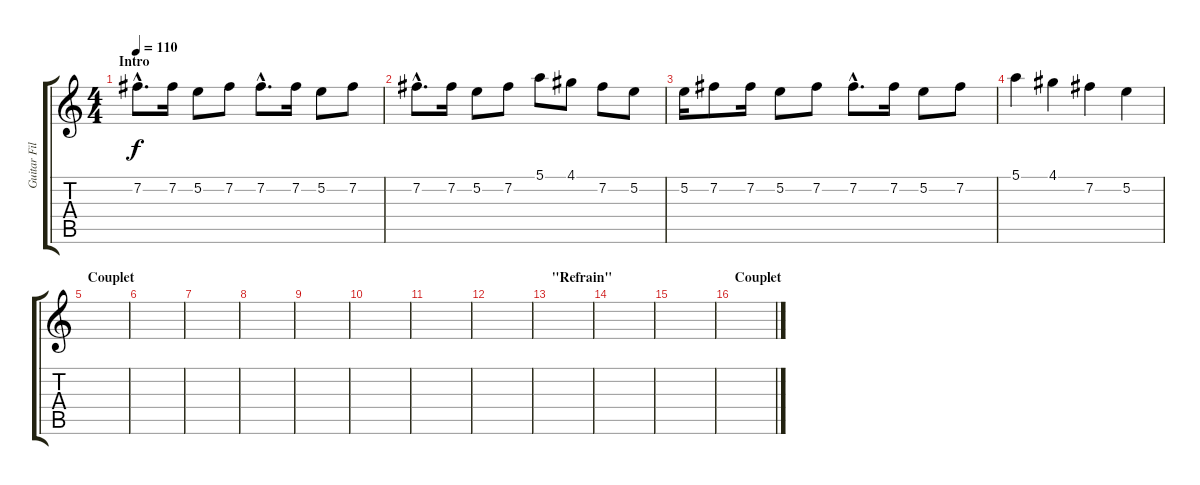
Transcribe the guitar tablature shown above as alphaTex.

\track ("Guitar Fills" "Guitar Fil") {instrument distortionguitar}
\staff {score tabs}
\tuning (E4 B3 G3 D3 A2 E2) {hide}
\ts (4 4)
\section ("" "Intro")
\tempo 110
\clef g2
\ks c
7.2{hac}.8{d dy f instrument distortionguitar} 7.2.16 5.2.8 7.2.8 7.2{hac}.8{d} 7.2.16 5.2.8 7.2.8 |
7.2{hac}.8{d} 7.2.16 5.2.8 7.2.8 5.1.8 4.1.8 7.2.8 5.2.8 |
5.2.16 7.2.8 7.2.16 5.2.8 7.2.8 7.2{hac}.8{d} 7.2.16 5.2.8 7.2.8 |
5.1.4 4.1.4 7.2.4 5.2.4 |
\section ("" "Couplet")
|
|
|
|
|
|
|
|
\section ("" "\"Refrain\"")
|
|
|
\section ("" "Couplet")
